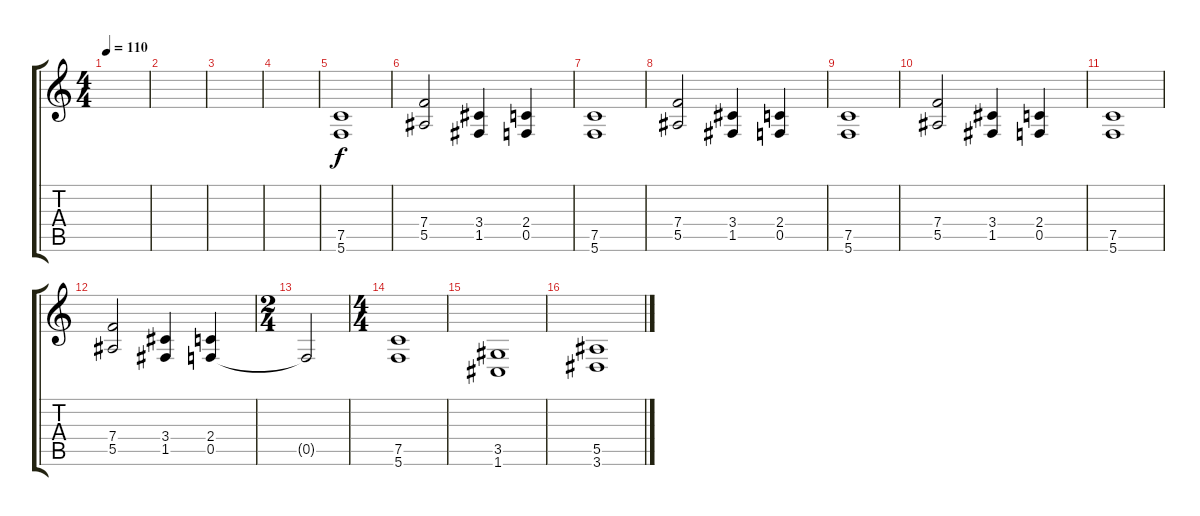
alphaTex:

\track "" {instrument distortionguitar}
\staff {score tabs}
\tuning (C4 G3 Eb3 Bb2 F2 C2) {hide}
\ts (4 4)
\tempo 110
\clef g2
\ks c
|
|
|
|
(7.5 5.6).1 |
(7.4 5.5).2 (3.4 1.5).4 (2.4 0.5).4 |
(7.5 5.6).1 |
(7.4 5.5).2 (3.4 1.5).4 (2.4 0.5).4 |
(7.5 5.6).1 |
(7.4 5.5).2 (3.4 1.5).4 (2.4 0.5).4 |
(7.5 5.6).1 |
(7.4 5.5).2 (3.4 1.5).4 (2.4 0.5).4 |
\ts (2 4)
0.5{t}.2 |
\ts (4 4)
(7.5 5.6).1 |
(3.5 1.6).1 |
(5.5 3.6).1
